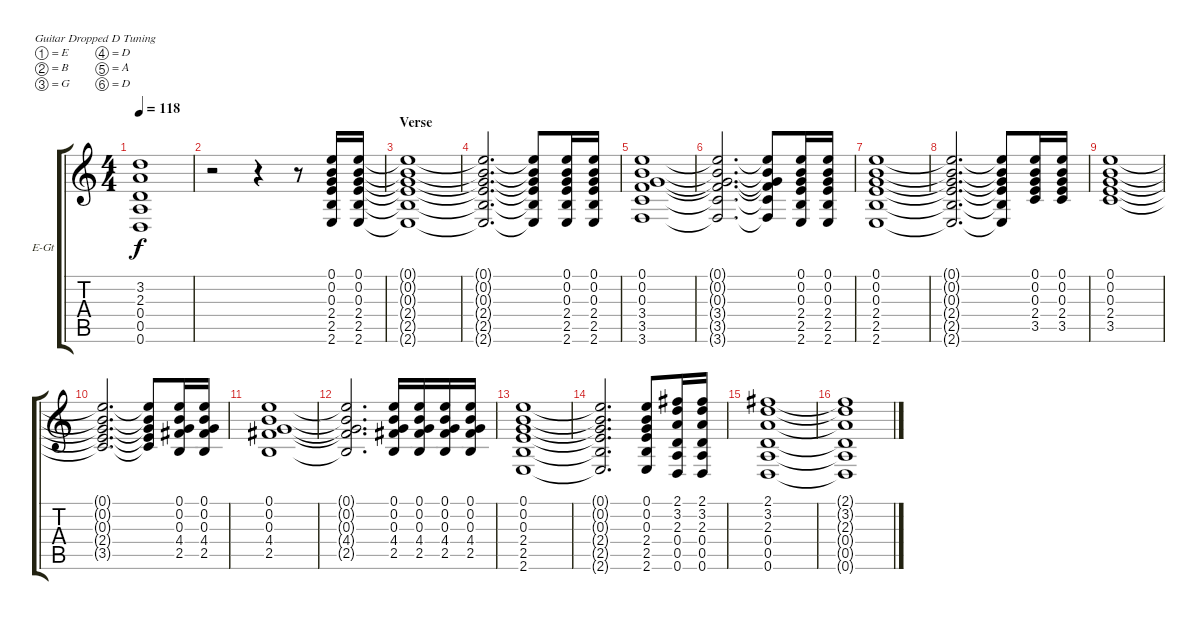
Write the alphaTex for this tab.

\bracketExtendMode groupsimilarinstruments
\firstSystemTrackNameOrientation horizontal
\otherSystemsTrackNameOrientation horizontal
\track ("Guitar 2" "E-Gt") {instrument overdrivenguitar}
\staff {score tabs}
\tuning (E4 B3 G3 D3 A2 D2)
\ts (4 4)
\tempo 118
\clef g2
\ks c
(3.2{t} 2.3{t} 0.4{t} 0.5{t} 0.6{t}).1{dy f} |
r.2 r.4 r.8 (0.1 0.2 0.3 2.4 2.5 2.6).16 (0.1 0.2 0.3 2.4 2.5 2.6).16 |
\section ("" "Verse")
(0.1{t} 0.2{t} 0.3{t} 2.4{t} 2.5{t} 2.6{t}).1 |
(0.1{t} 0.2{t} 0.3{t} 2.4{t} 2.5{t} 2.6{t}).2{d} (0.1{t} 0.2{t} 0.3{t} 2.4{t} 2.5{t} 2.6{t}).8 (0.1 0.2 0.3 2.4 2.5 2.6).16 (0.1 0.2 0.3 2.4 2.5 2.6).16 |
(0.1 0.2 0.3 3.4 3.5 3.6).1 |
(0.1{t} 0.2{t} 0.3{t} 3.4{t} 3.5{t} 3.6{t}).2{d} (0.1{t} 0.2{t} 0.3{t} 3.4{t} 3.5{t} 3.6{t}).8 (0.1 0.2 0.3 2.4 2.5 2.6).16 (0.1 0.2 0.3 2.4 2.5 2.6).16 |
(0.1 0.2 0.3 2.4 2.5 2.6).1 |
(0.1{t} 0.2{t} 0.3{t} 2.4{t} 2.5{t} 2.6{t}).2{d} (0.1{t} 0.2{t} 0.3{t} 2.4{t} 2.5{t} 2.6{t}).8 (0.1 0.2 0.3 2.4 3.5).16 (0.1 0.2 0.3 2.4 3.5).16 |
(0.1 0.2 0.3 2.4 3.5).1 |
(0.1{t} 0.2{t} 0.3{t} 2.4{t} 3.5{t}).2{d} (0.1{t} 0.2{t} 0.3{t} 2.4{t} 3.5{t}).8 (0.1 0.2 0.3 4.4 2.5).16 (0.1 0.2 0.3 4.4 2.5).16 |
(0.1 0.2 0.3 4.4 2.5).1 |
(0.1{t} 0.2{t} 0.3{t} 4.4{t} 2.5{t}).2{d} (0.1 0.2 0.3 4.4 2.5).16 (0.1 0.2 0.3 4.4 2.5).16 (0.1 0.2 0.3 4.4 2.5).16 (0.1 0.2 0.3 4.4 2.5).16 |
(0.1 0.2 0.3 2.4 2.5 2.6).1 |
(0.1{t} 0.2{t} 0.3{t} 2.4{t} 2.5{t} 2.6{t}).2{d} (0.1 0.2 0.3 2.4 2.5 2.6).8 (2.1 3.2 2.3 0.4 0.5 0.6).16 (2.1 3.2 2.3 0.4 0.5 0.6).16 |
(2.1 3.2 2.3 0.4 0.5 0.6).1 |
(2.1{t} 3.2{t} 2.3{t} 0.4{t} 0.5{t} 0.6{t}).1
